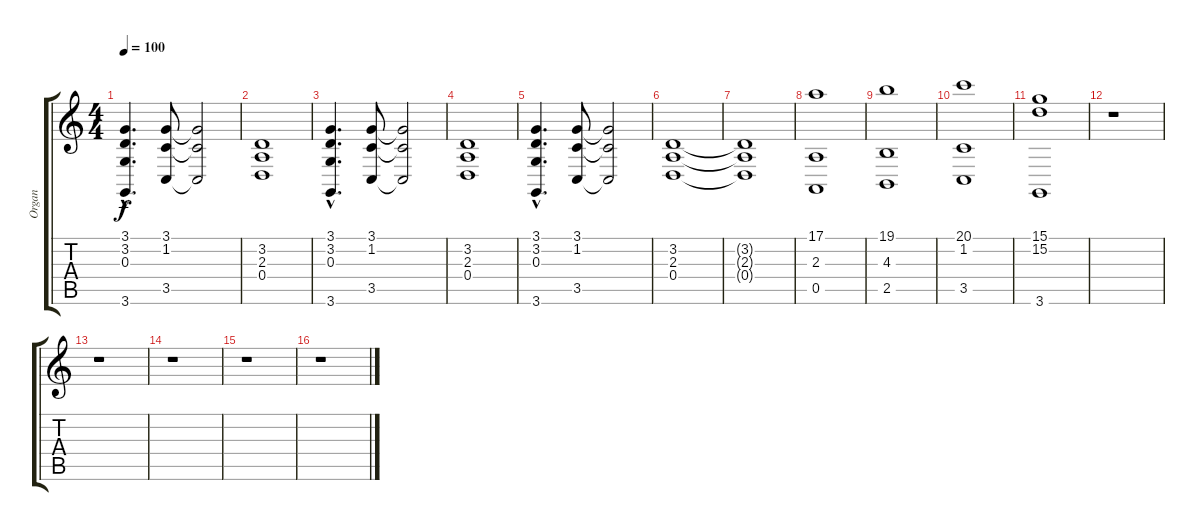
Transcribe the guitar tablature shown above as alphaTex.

\track ("Organ" "Organ") {instrument drawbarorgan}
\staff {score tabs}
\tuning (E4 B3 G3 D3 A2 E2) {hide}
\ts (4 4)
\tempo 100
\clef g2
\ks c
(3.1{hac} 3.2{hac} 0.3{hac} 3.6{hac}).4{d dy f} (3.1 1.2 3.5).8 (3.1{t} 1.2{t} 3.5{t}).2 |
(3.2 2.3 0.4).1 |
(3.1{hac} 3.2{hac} 0.3{hac} 3.6{hac}).4{d} (3.1 1.2 3.5).8 (3.1{t} 1.2{t} 3.5{t}).2 |
(3.2 2.3 0.4).1 |
(3.1{hac} 3.2{hac} 0.3{hac} 3.6{hac}).4{d} (3.1 1.2 3.5).8 (3.1{t} 1.2{t} 3.5{t}).2 |
(3.2 2.3 0.4).1 |
(3.2{t} 2.3{t} 0.4{t}).1 |
(17.1 2.3 0.5).1 |
(19.1 4.3 2.5).1 |
(20.1 1.2 3.5).1 |
(15.1 15.2 3.6).1 |
r.1 |
r.1 |
r.1 |
r.1 |
r.1
